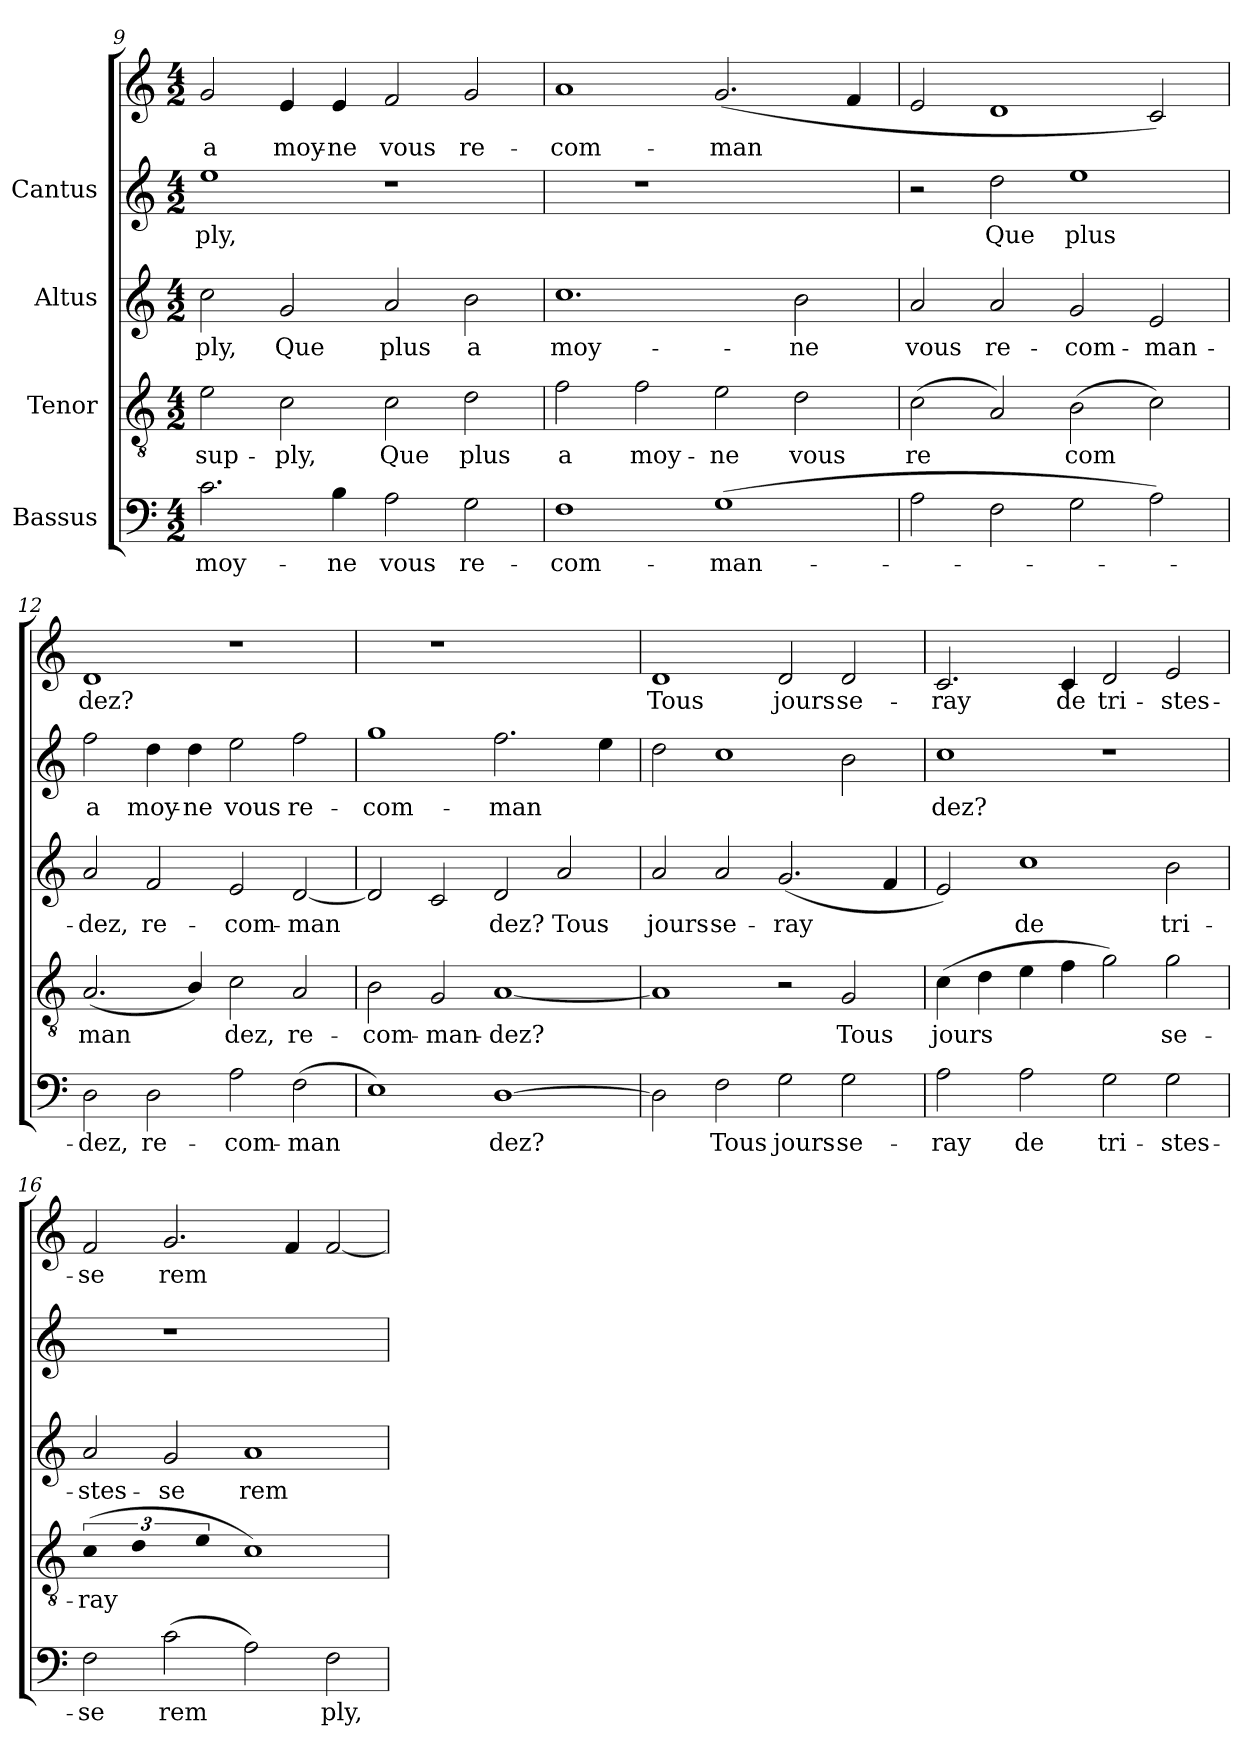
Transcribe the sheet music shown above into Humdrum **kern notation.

**kern	**text	**kern	**text	**kern	**text	**kern	**text	**kern	**text
*part4	*part4	*part3	*part3	*part2	*part2	*part1	*part1	*part1	*part1
*staff5	*staff5	*staff4	*staff4	*staff3	*staff3	*staff2	*staff2	*staff1	*staff1
*I"Bassus	*	*I"Tenor	*	*I"Altus	*	*I"Cantus	*	*	*
*clefF4	*	*clefGv2	*	*clefG2	*	*clefG2	*	*clefG2	*
*M4/2	*	*M4/2	*	*M4/2	*	*M4/2	*	*M4/2	*
=9	=9	=9	=9	=9	=9	=9	=9	=9	=9
!	!LO:LY:b:cj	!	!LO:LY:b:cj	!	!LO:LY:b:cj	!	!LO:LY:b:cj	!	!LO:LY:b:cj
2.c\	moy-	2e\	sup-	2cc\	-ply,	1ee	-ply,	2g/	a
!	!	!	!LO:LY:b:cj	!	!LO:LY:b:cj	!	!	!	!LO:LY:b:cj
.	.	2c\	-ply,	2g/	Que	.	.	4e/	moy-
!	!LO:LY:b:cj	!	!	!	!	!	!	!	!LO:LY:b:cj
4B\	-ne	.	.	.	.	.	.	4e/	-ne
!	!LO:LY:b:cj	!	!LO:LY:b:cj	!	!LO:LY:b:cj	!	!	!	!LO:LY:b:cj
2A\	vous	2c\	Que	2a/	plus	1r	.	2f/	vous
!	!LO:LY:b:cj	!	!LO:LY:b:cj	!	!LO:LY:b:cj	!	!	!	!LO:LY:b:cj
2G\	re-	2d\	plus	2b\	a	.	.	2g/	re-
!!LO:PB:g=z
=10	=10	=10	=10	=10	=10	=10	=10	=10	=10
!	!LO:LY:b:cj	!	!LO:LY:b:cj	!	!LO:LY:b:cj	!	!	!	!LO:LY:b:cj
1F	-com-	2f\	a	1.cc	moy-	2ryy	.	1a	com-
!	!	!	!LO:LY:b:cj	!	!	!	!	!	!
.	.	2f\	moy-	.	.	1r	.	.	.
!	!LO:LY:b:cj	!	!LO:LY:b:cj	!	!	!	!	!	!LO:LY:b:cj
(>1G	-man-	2e\	-ne	.	.	.	.	(<2.g/	-man-
!	!	!	!LO:LY:b:cj	!	!LO:LY:b:cj	!	!	!	!
.	.	2d\	vous	2b\	-ne	2ryy	.	.	.
!	!	!	!	!	!	!	!	!	!LO:LY:b:cj
.	.	.	.	.	.	.	.	4f/	--
=11	=11	=11	=11	=11	=11	=11	=11	=11	=11
!	!	!	!LO:LY:b:cj	!	!LO:LY:b:cj	!	!	!	!
2A\	.	(>2c\	re-	2a/	vous	2r	.	2e/	.
!	!	!	!LO:LY:b:cj	!	!LO:LY:b:cj	!	!LO:LY:b:cj	!	!
2F\	.	2A/)	-	2a/	re-	2dd\	-Que	1d	.
!	!	!	!LO:LY:b:cj	!	!LO:LY:b:cj	!	!LO:LY:b:cj	!	!
2G\	.	(>2B\	com-	2g/	-com-	1ee	plus	.	.
!	!	!	!LO:LY:b:cj	!	!LO:LY:b:cj	!	!	!	!
2A\)	.	2c\)	--	2e/	-man-	.	.	2c/)	.
=12	=12	=12	=12	=12	=12	=12	=12	=12	=12
!	!LO:LY:b:cj	!	!LO:LY:b:cj	!	!LO:LY:b:cj	!	!LO:LY:b:cj	!	!LO:LY:b:cj
2D\	-dez,	(<2.A/	-man-	2a/	-dez,	2ff\	a	1d	dez?
!	!LO:LY:b:cj	!	!	!	!LO:LY:b:cj	!	!LO:LY:b:cj	!	!
2D\	re-	.	.	2f/	re-	4dd\	moy-	.	.
!	!	!	!LO:LY:b:cj	!	!	!	!LO:LY:b:cj	!	!
.	.	4B/)	-	.	.	4dd\	-ne	.	.
!	!LO:LY:b:cj	!	!LO:LY:b:cj	!	!LO:LY:b:cj	!	!LO:LY:b:cj	!	!
2A\	-com-	2c\	dez,	2e/	-com-	2ee\	vous	1r	.
!	!LO:LY:b:cj	!	!LO:LY:b:cj	!	!LO:LY:b:cj	!	!LO:LY:b:cj	!	!
(>2F\	-man-	2A/	re-	[<2d/	-man-	2ff\	re-	.	.
!!LO:LB:g=z
=13	=13	=13	=13	=13	=13	=13	=13	=13	=13
!	!LO:LY:b:cj	!	!LO:LY:b:cj	!	!LO:LY:b:cj	!	!LO:LY:b:cj	!	!
1E)	-	2B\	-com-	2d/]	-	1gg	-com-	2ryy	.
!	!	!	!LO:LY:b:cj	!	!LO:LY:b:cj	!	!	!	!
.	.	2G/	-man-	2c/	.	.	.	1r	.
!	!LO:LY:b:cj	!	!LO:LY:b:cj	!	!LO:LY:b:cj	!	!LO:LY:b:cj	!	!
[>1D	dez?	[<1A	-dez?	2d/	dez?	2.ff\	-man-	.	.
!	!	!	!	!	!LO:LY:b:cj	!	!	!	!
.	.	.	.	2a/	Tous	.	.	2ryy	.
!	!	!	!	!	!	!	!LO:LY:b:cj	!	!
.	.	.	.	.	.	4ee\	--	.	.
=14	=14	=14	=14	=14	=14	=14	=14	=14	=14
!	!LO:LY:b:cj	!	!LO:LY:b:cj	!	!LO:LY:b:cj	!	!	!	!LO:LY:b:cj
2D\]	.	1A]	.	2a/	jours	2dd\	.	1d	-Tous
!	!LO:LY:b:cj	!	!	!	!LO:LY:b:cj	!	!	!	!
2F\	Tous	.	.	2a/	se-	1cc	.	.	.
!	!LO:LY:b:cj	!	!	!	!LO:LY:b:cj	!	!	!	!LO:LY:b:cj
2G\	jours	2r	.	(<2.g/	-ray	.	.	2d/	jours
!	!LO:LY:b:cj	!	!LO:LY:b:cj	!	!	!	!	!	!LO:LY:b:cj
2G\	se-	2G/	Tous	.	.	2b\	.	2d/	se-
!	!	!	!	!	!LO:LY:b:cj	!	!	!	!
.	.	.	.	4f/	.	.	.	.	.
=15	=15	=15	=15	=15	=15	=15	=15	=15	=15
!	!LO:LY:b:cj	!	!LO:LY:b:cj	!	!LO:LY:b:cj	!	!LO:LY:b:cj	!	!LO:LY:b:cj
2A\	-ray	(>4c\	jours	2e/)	.	1cc	-dez?	2.c/	-ray
!	!	!	!LO:LY:b:cj	!	!	!	!	!	!
.	.	4d\	.	.	.	.	.	.	.
!	!LO:LY:b:cj	!	!LO:LY:b:cj	!	!LO:LY:b:cj	!	!	!	!
2A\	de	4e\	.	1cc	de	.	.	.	.
!	!	!	!LO:LY:b:cj	!	!	!	!	!	!LO:LY:b:cj
.	.	4f\	.	.	.	.	.	4c/	de
!	!LO:LY:b:cj	!	!LO:LY:b:cj	!	!	!	!	!	!LO:LY:b:cj
2G\	tri-	2g\)	.	.	.	1r	.	2d/	tri-
!	!LO:LY:b:cj	!	!LO:LY:b:cj	!	!LO:LY:b:cj	!	!	!	!LO:LY:b:cj
2G\	-stes-	2g\	se-	2b\	tri-	.	.	2e/	-stes-
!!LO:LB:g=z
=16	=16	=16	=16	=16	=16	=16	=16	=16	=16
!	!LO:LY:b:cj	!LO:N:vis=2	!LO:LY:b:cj	!	!LO:LY:b:cj	!	!	!	!LO:LY:b:cj
2F\	-se	(>3c\	-ray	2a/	-stes-	2ryy	.	2f/	se
!	!	!LO:N:vis=2	!LO:LY:b:cj	!	!	!	!	!	!
.	.	3d\	.	.	.	.	.	.	.
!	!LO:LY:b:cj	!	!	!	!LO:LY:b:cj	!	!	!	!LO:LY:b:cj
(>2c\	rem-	.	.	2g/	-se	1r	.	2.g/	rem-
!	!	!LO:N:vis=2	!LO:LY:b:cj	!	!	!	!	!	!
.	.	3e\	.	.	.	.	.	.	.
!	!LO:LY:b:cj	!	!LO:LY:b:cj	!	!LO:LY:b:cj	!	!	!	!
2A\)	-	1c)	.	1a	rem-	.	.	.	.
!	!	!	!	!	!	!	!	!	!LO:LY:b:cj
.	.	.	.	.	.	.	.	4f/	--
!	!LO:LY:b:cj	!	!	!	!	!	!	!	!LO:LY:b:cj
2F\	ply,	.	.	.	.	2ryy	.	[<2f/	--
=	=	=	=	=	=	=	=	=	=
*-	*-	*-	*-	*-	*-	*-	*-	*-	*-
